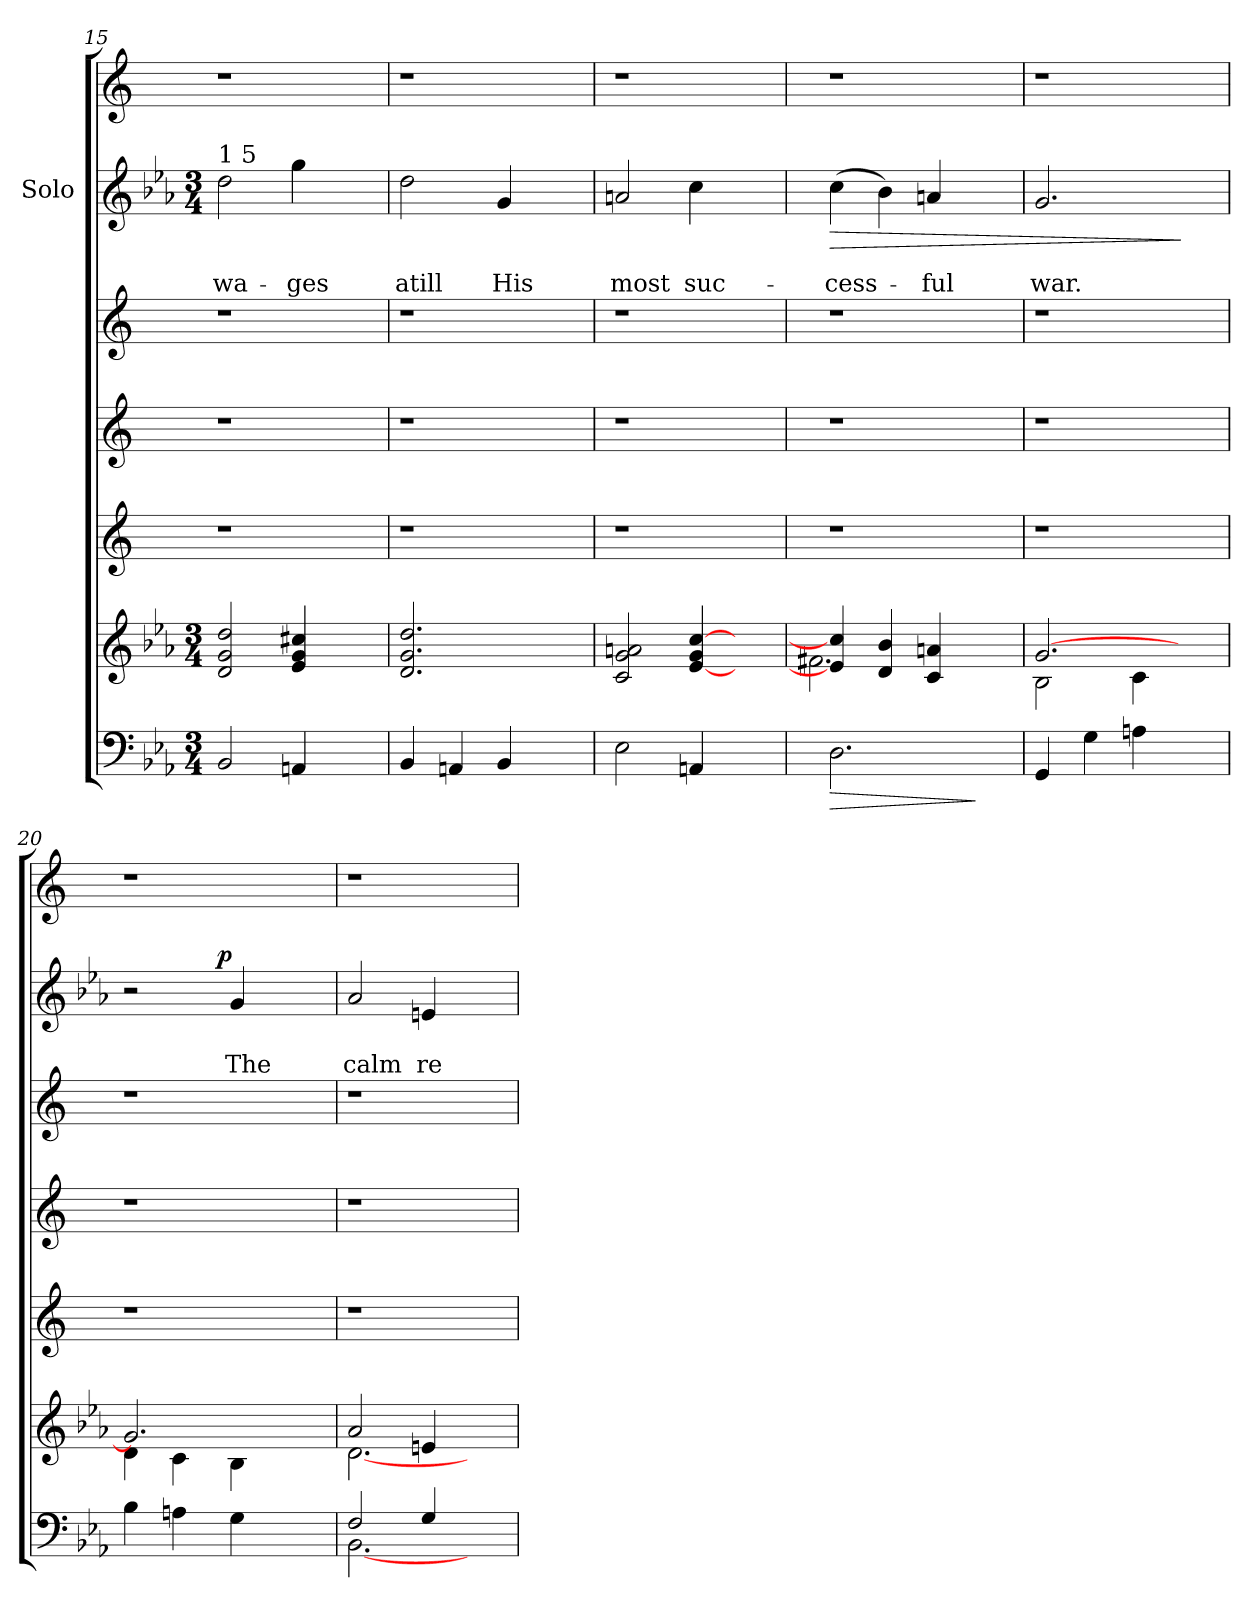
**kern	**dynam	**kern	**kern	**kern	**kern	**kern	**text	**text	**dynam	**kern
*part7	*part7	*part6	*part5	*part4	*part3	*part2	*part2	*part2	*part2	*part1
*staff7	*staff7	*staff6	*staff5	*staff4	*staff3	*staff2	*staff2	*staff2	*staff2	*staff1
*	*	*	*	*	*	*I"Solo	*	*	*	*
!!LO:LB:g=z
*clefF4	*	*clefG2	*clefG2	*clefG2	*clefG2	*clefG2	*	*	*	*clefG2
*k[b-e-a-]	*	*k[b-e-a-]	*k[]	*k[]	*k[]	*k[b-e-a-]	*	*	*	*k[]
*E-:	*	*E-:	*C:	*C:	*C:	*E-:	*	*	*	*C:
*M3/4	*	*M3/4	*	*	*	*M3/4	*	*	*	*
=15	=15	=15	=15	=15	=15	=15	=15	=15	=15	=15
!	!	!	!	!	!	!LO:TX:a:t=1 5	!	!	!	!
!	!	!	!	!	!	!	!	!LO:LY:b	!	!
2BB-/	.	2d/ 2g/ 2dd/	1r	1r	1r	2dd\	.	wa-	.	1r
!	!	!	!	!	!	!	!	!LO:LY:b	!	!
4AAn/	.	4e-/ 4g/ 4cc#X/	.	.	.	4gg\	.	-ges	.	.
4ryy	.	4ryy	.	.	.	4ryy	.	.	.	.
=16	=16	=16	=16	=16	=16	=16	=16	=16	=16	=16
!	!	!	!	!	!	!	!	!LO:LY:b	!	!
4BB-/	.	2.d/ 2.g/ 2.dd/	1r	1r	1r	2dd\	.	atill	.	1r
4AAn/	.	.	.	.	.	.	.	.	.	.
!	!	!	!	!	!	!	!	!LO:LY:b	!	!
4BB-/	.	.	.	.	.	4g/	.	His	.	.
4ryy	.	4ryy	.	.	.	4ryy	.	.	.	.
=17	=17	=17	=17	=17	=17	=17	=17	=17	=17	=17
!	!	!	!	!	!	!	!	!LO:LY:b	!	!
2E-\	.	2c/ 2g/ 2an/	1r	1r	1r	2an/	.	most	.	1r
!	!	!	!	!	!	!	!	!LO:LY:b	!	!
4AAn/	.	[<4e-/ 4g/ [>4cc/	.	.	.	4cc\	.	suc-	.	.
4ryy	.	4ryy	.	.	.	4ryy	.	.	.	.
=18	=18	=18	=18	=18	=18	=18	=18	=18	=18	=18
!	!LO:HP:b	!	!	!	!	!	!	!LO:LY:b	!LO:HP:b	!
*	*	*^	*	*	*	*	*	*	*	*
2.D\	>	4e-/] 4cc/]	2.f#X\	1r	1r	1r	(>4cc\	.	-cess-	>	1r
.	.	4d/ 4b-/	.	.	.	.	4b-\)	.	.	.	.
!	!	!	!	!	!	!	!	!	!LO:LY:b	!	!
.	.	4c/ 4an/	.	.	.	.	4an/	.	-ful	.	.
4ryy	]	4ryy	4ryy	.	.	.	4ryy	.	.	.	.
=19	=19	=19	=19	=19	=19	=19	=19	=19	=19	=19	=19
!	!	!	!	!	!	!	!	!	!LO:LY:b	!	!
4GG/	.	[>2.g/	2B-\	1r	1r	1r	2.g/	.	war.	.	1r
4G\	.	.	.	.	.	.	.	.	.	.	.
4An\	.	.	4c\	.	.	.	.	.	.	.	.
4ryy	.	4ryy	4ryy	.	.	.	4ryy	.	.	]	.
=20	=20	=20	=20	=20	=20	=20	=20	=20	=20	=20	=20
*	*	*	*	*	*	*	*^	*	*	*	*
4B-\	.	2.g/]	4d\	1r	1r	1r	2r	4...ryy	.	.	.	1r
4An\	.	.	4c\	.	.	.	.	.	.	.	.	.
!	!	!	!	!	!	!	!	!	!	!	!LO:DY:a	!
.	.	.	.	.	.	.	.	2ryy	.	.	p	.
!	!	!	!	!	!	!	!	!	!	!LO:LY:b	!	!
4G\	.	.	4B-\	.	.	.	4g/	.	.	The	.	.
4ryy	.	4ryy	4ryy	.	.	.	4ryy	.	.	.	.	.
.	.	.	.	.	.	.	.	32ryy	.	.	.	.
=21	=21	=21	=21	=21	=21	=21	=21	=21	=21	=21	=21	=21
*^	*	*	*	*	*	*	*	*	*	*	*	*
!	!	!	!	!	!	!	!	!	!	!	!LO:LY:b	!	!
*	*	*	*	*	*	*	*	*v	*v	*	*	*	*
2F/	[>2.BB-\	.	2a-/	[>2.d\	1r	1r	1r	2a-/	.	calm	.	1r
!	!	!	!	!	!	!	!	!	!	!LO:LY:b	!	!
4G/	.	.	4en/	.	.	.	.	4en/	.	re-	.	.
4ryy	4ryy	.	4ryy	4ryy	.	.	.	4ryy	.	.	.	.
*v	*v	*	*	*	*	*	*	*	*	*	*	*
*	*	*v	*v	*	*	*	*	*	*	*	*
=	=	=	=	=	=	=	=	=	=	=
*-	*-	*-	*-	*-	*-	*-	*-	*-	*-	*-
